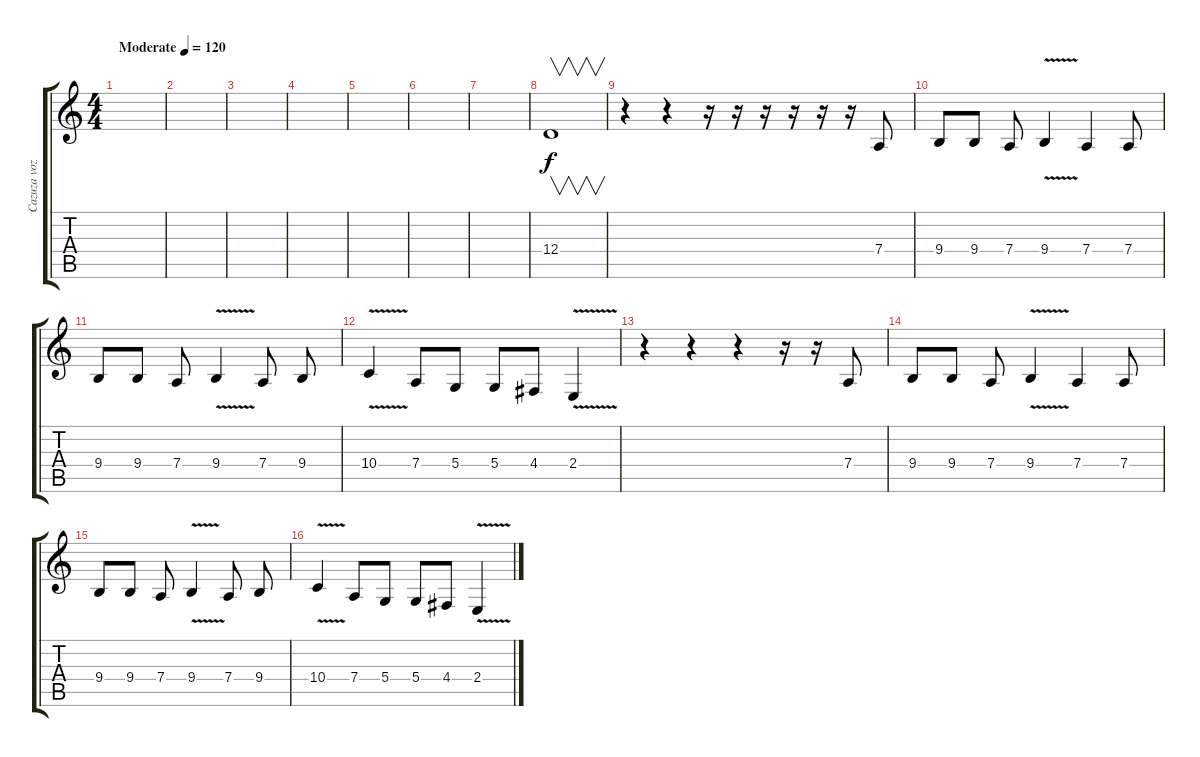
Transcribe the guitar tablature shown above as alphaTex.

\track ("Cazuza voz" "Cazuza voz") {instrument voiceoohs}
\staff {score tabs}
\tuning (E4 B3 G3 D3 A2 E2) {hide}
\ts (4 4)
\tempo (120 "Moderate")
\clef g2
\ks c
|
|
|
|
|
|
|
12.4.1{v} |
r.4 r.4 r.16 r.16 r.16 r.16 r.16 r.16 7.4.8 |
9.4.8 9.4.8 7.4.8 9.4{v}.4 7.4.4 7.4.8 |
9.4.8 9.4.8 7.4.8 9.4{v}.4 7.4.8 9.4.8 |
10.4{v}.4 7.4.8 5.4.8 5.4.8 4.4.8 2.4{v}.4 |
r.4 r.4 r.4 r.16 r.16 7.4.8 |
9.4.8 9.4.8 7.4.8 9.4{v}.4 7.4.4 7.4.8 |
9.4.8 9.4.8 7.4.8 9.4{v}.4 7.4.8 9.4.8 |
10.4{v}.4 7.4.8 5.4.8 5.4.8 4.4.8 2.4{v}.4
